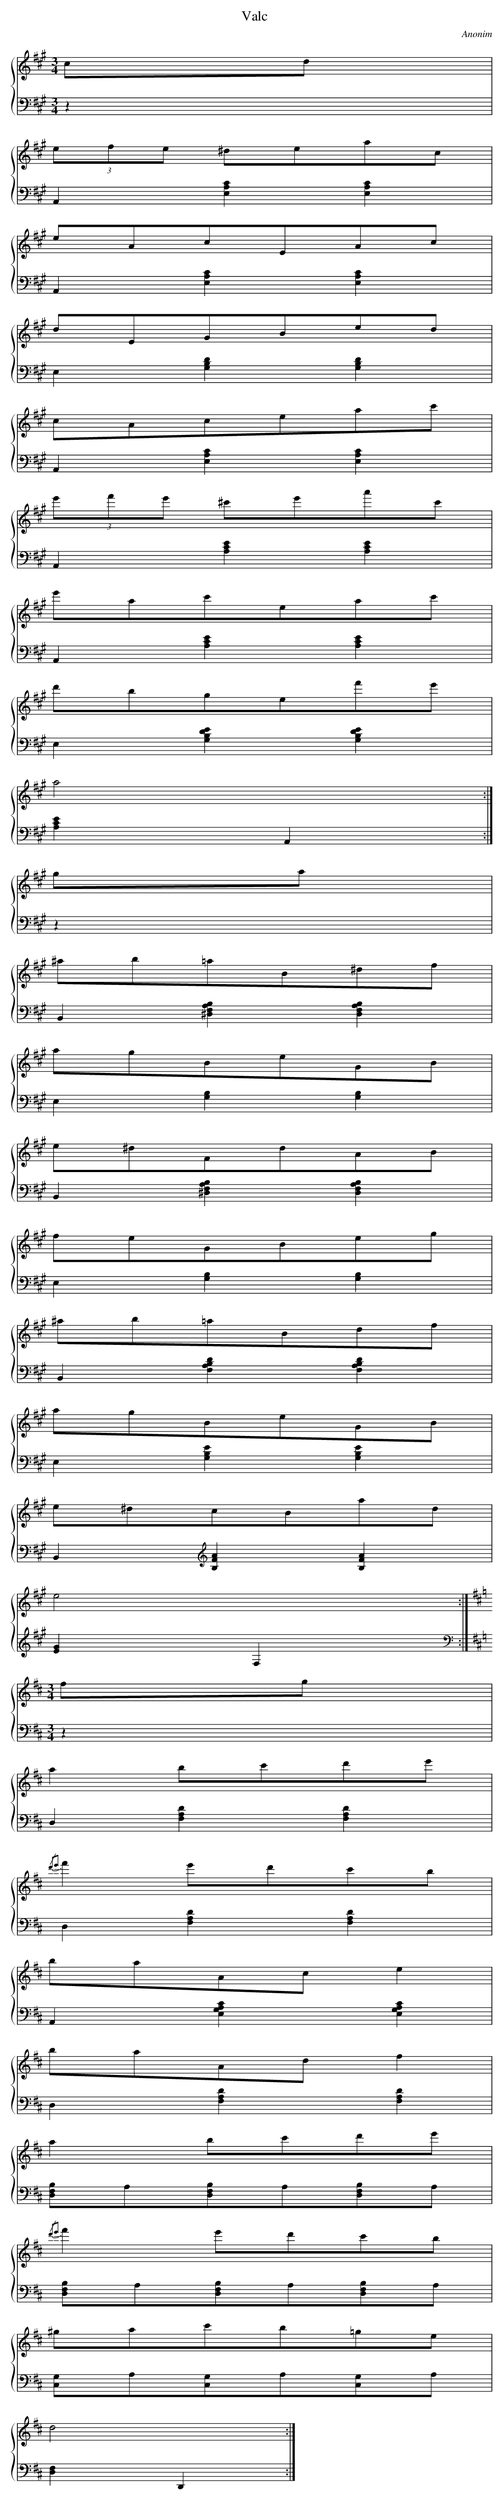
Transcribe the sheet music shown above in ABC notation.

X:1
T: Valc
C: Anonim
L: 1/8
M: 3/4
%%staves {1 2}
V: 1 clef=treble
V: 2 clef=bass
K: A
[V:1] cd [I:setbarnb 1]|
[V:2] z2 |
[V:1] (3efe ^deac |
[V:2] A,,2[C2A,2E,2][C2A,2E,2] |
[V:1] eAcEAc |
[V:2] A,,2[C2A,2E,2][C2A,2E,2] |
[V:1] dEGBed |
[V:2] E,2[D2B,2G,2][D2B,2G,2] |
[V:1] cAceac' |
[V:2] A,,2[C2A,2E,2][C2A,2E,2] |
[V:1] (3e'f'e' ^c'e'a'c' |
[V:2] A,,2[E2C2A,2][E2C2A,2] |
[V:1] e'ac'eac' |
[V:2] A,,2[E2C2A,2][E2C2A,2] |
[V:1] d'bgef'e' |
[V:2] E,2[E2D2B,2G,2][E2D2B,2G,2] |
[V:1] a4 [I:setbarnb 8]:|]
[V:2] [E2C2A,2]A,,2 :|]
[V:1] ga |
[V:2] z2 |
[V:1] ^ab=aB^df |
[V:2] B,,2[B,2A,2F,2^D,2][B,2A,2F,2D,2] |
[V:1] agBeGB |
[V:2] E,2[B,2G,2][B,2G,2] |
[V:1] e^dFdAB |
[V:2] B,,2[B,2A,2F,2^D,2][B,2A,2F,2D,2] |
[V:1] feGBeg |
[V:2] E,2[B,2G,2][B,2G,2] |
[V:1] ^ab=aBdf |
[V:2] B,,2[D2B,2A,2F,2][D2B,2A,2F,2] |
[V:1] agBeGB |
[V:2] E,2[E2B,2G,2][E2B,2G,2] |
[V:1] e^dcBad |
[V:2] B,,2[K:clef=treble][A2F2B,2][A2F2B,2] |
[V:1] e4 [I:setbarnb 16]:|]
[V:2] [G2E2]F,2[K:clef=bass] :|]
[V:1]  [K:D] [M:3/4]fg |
[V:2]  [K:D] [M:3/4]z2 |
[V:1] a2bc'd'e' |
[V:2] D,2[D2A,2F,2][D2A,2F,2] |
[V:1] {/d'2e'2}f'2e'd'c'b |
[V:2] D,2[D2A,2F,2][D2A,2F,2] |
[V:1] baAce2 |
[V:2] A,,2[C2A,2G,2E,2][C2A,2G,2E,2] |
[V:1] baAdf2 |
[V:2] D,2[D2A,2F,2][D2A,2F,2] |
[V:1] a2bc'd'e' |
[V:2] [B,F,D,]A,[B,F,D,]A,[B,F,D,]A, |
[V:1] {/d'2e'2}f'2e'd'c'b |
[V:2] [B,F,D,]A,[B,F,D,]A,[B,F,D,]A, |
[V:1] ^gac'b=ge |
[V:2] [G,C,]A,[G,C,]A,[G,C,]A, |
[V:1] d4 :|]
[V:2] [F,2D,2]D,,2 :|]
